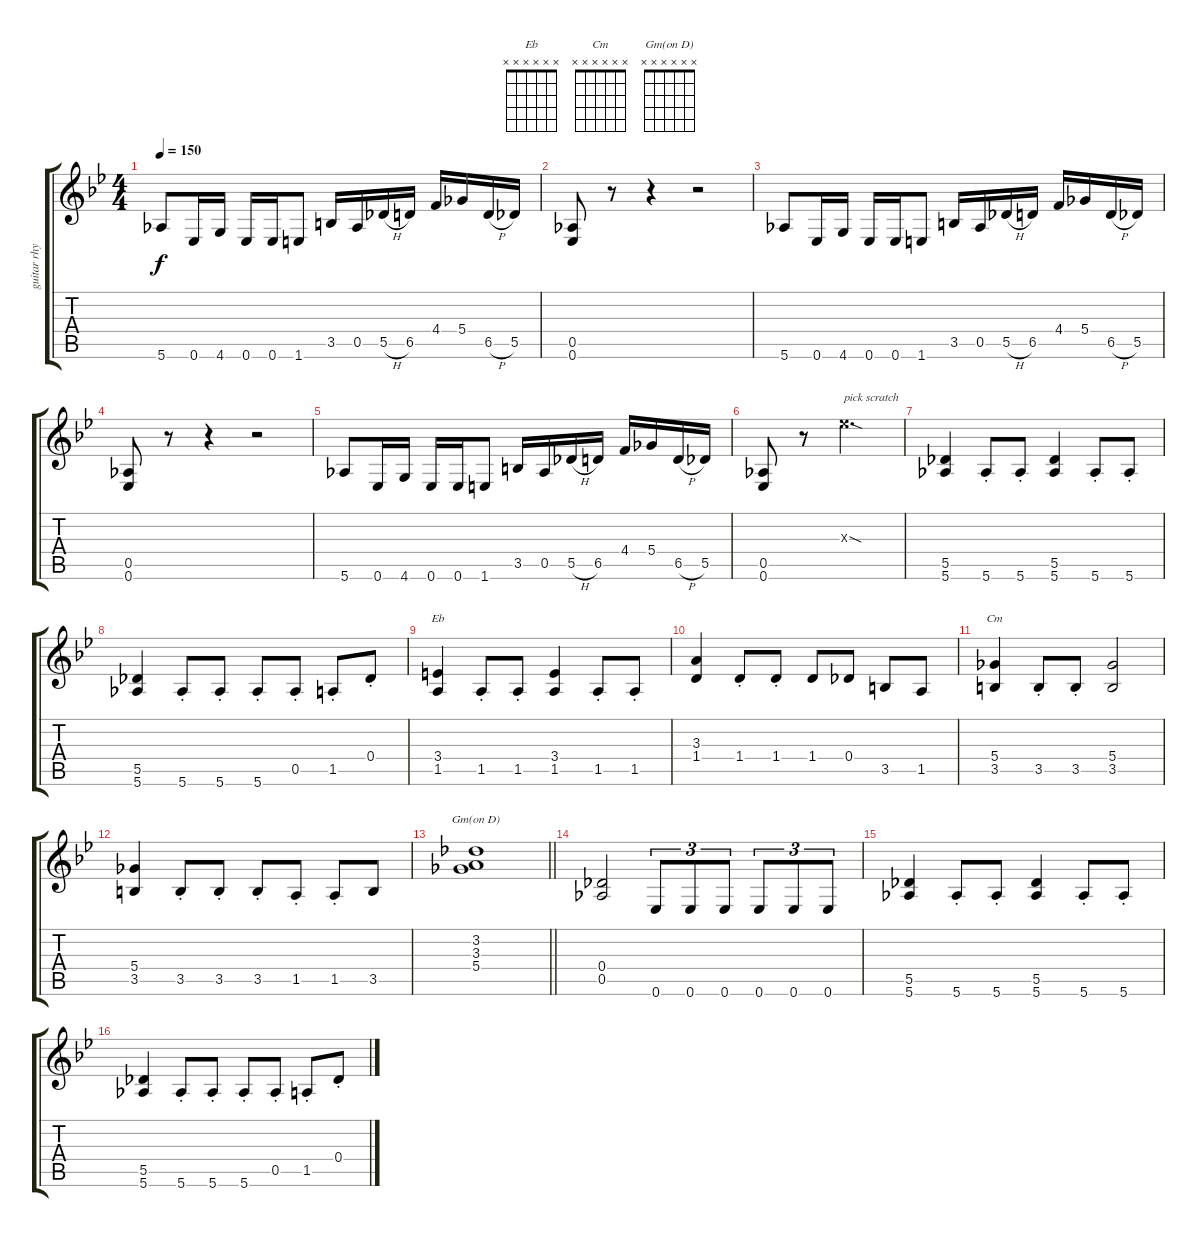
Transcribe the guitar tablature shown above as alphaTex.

\track ("guitar rhythm" "guitar rhy") {instrument overdrivenguitar}
\staff {score tabs}
\tuning (Eb4 Bb3 Gb3 Db3 Ab2 Eb2) {hide}
\chord ("Eb" x x x x x x)
\chord ("Cm" x x x x x x)
\chord ("Gm(on D)" x x x x x x)
\ts (4 4)
\tempo 150
\clef g2
\ks bb
5.6.8{dy f} 0.6.16 4.6.16 0.6.16 0.6.16 1.6.8 3.5.16 0.5.16 5.5{h}.16 6.5.16 4.4.16 5.4.16 6.5{h}.16 5.5.16 |
(0.5 0.6).8 r.8 r.4 r.2 |
5.6.8 0.6.16 4.6.16 0.6.16 0.6.16 1.6.8 3.5.16 0.5.16 5.5{h}.16 6.5.16 4.4.16 5.4.16 6.5{h}.16 5.5.16 |
(0.5 0.6).8 r.8 r.4 r.2 |
5.6.8 0.6.16 4.6.16 0.6.16 0.6.16 1.6.8 3.5.16 0.5.16 5.5{h}.16 6.5.16 4.4.16 5.4.16 6.5{h}.16 5.5.16 |
(0.5 0.6).8 r.8 9.3{sod x}.2{d txt "pick scratch"} |
(5.5 5.6).4 5.6{st}.8 5.6{st}.8 (5.5 5.6).4 5.6{st}.8 5.6{st}.8 |
(5.5 5.6).4 5.6{st}.8 5.6{st}.8 5.6{st}.8 0.5{st}.8 1.5{st}.8 0.4{st}.8 |
(3.4 1.5).4{ch "Eb"} 1.5{st}.8 1.5{st}.8 (3.4 1.5).4 1.5{st}.8 1.5{st}.8 |
(3.3 1.4).4 1.4{st}.8 1.4{st}.8 1.4.8 0.4.8 3.5.8 1.5.8 |
(5.4 3.5).4{ch "Cm"} 3.5{st}.8 3.5{st}.8 (5.4 3.5).2 |
(5.4 3.5).4 3.5{st}.8 3.5{st}.8 3.5{st}.8 1.5{st}.8 1.5{st}.8 3.5.8 |
\barLineRight lightlight
(3.2 3.3 5.4).1{ch "Gm(on D)"} |
(0.4 0.5).2 0.6.8{tu (3 2)} 0.6.8{tu (3 2)} 0.6.8{tu (3 2)} 0.6.8{tu (3 2)} 0.6.8{tu (3 2)} 0.6.8{tu (3 2)} |
(5.5 5.6).4 5.6{st}.8 5.6{st}.8 (5.5 5.6).4 5.6{st}.8 5.6{st}.8 |
(5.5 5.6).4 5.6{st}.8 5.6{st}.8 5.6{st}.8 0.5{st}.8 1.5{st}.8 0.4{st}.8
